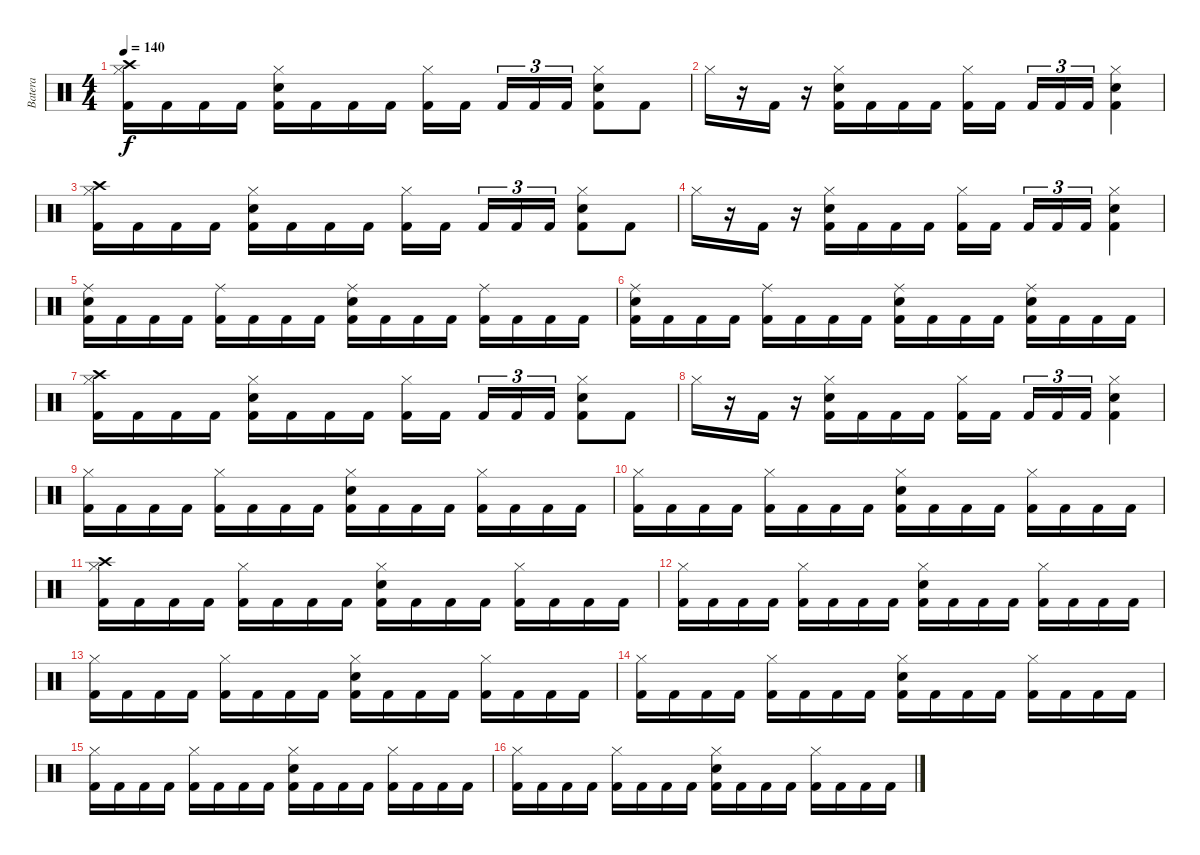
\track ("Batera" "Batera") {instrument percussion}
\staff {score}
\articulation defaults
\ts (4 4)
\tempo 140
\clef neutral
\ks c
("Hi-Hat (closed)" "Crash high (hit)" "Kick (hit) 2").16{dy f} "Kick (hit) 2".16 "Kick (hit) 2".16 "Kick (hit) 2".16 ("Hi-Hat (closed)" "Electric Snare (hit)" "Kick (hit) 2").16 "Kick (hit) 2".16 "Kick (hit) 2".16 "Kick (hit) 2".16 ("Hi-Hat (closed)" "Kick (hit) 2").16 "Kick (hit) 2".16 "Kick (hit) 2".16{tu (3 2)} "Kick (hit) 2".16{tu (3 2)} "Kick (hit) 2".16{tu (3 2)} ("Hi-Hat (closed)" "Electric Snare (hit)" "Kick (hit) 2").8 "Kick (hit) 2".8 |
"Hi-Hat (closed)".16 r.16 "Kick (hit) 2".16 r.16 ("Hi-Hat (closed)" "Electric Snare (hit)" "Kick (hit) 2").16 "Kick (hit) 2".16 "Kick (hit) 2".16 "Kick (hit) 2".16 ("Hi-Hat (closed)" "Kick (hit) 2").16 "Kick (hit) 2".16 "Kick (hit) 2".16{tu (3 2)} "Kick (hit) 2".16{tu (3 2)} "Kick (hit) 2".16{tu (3 2)} ("Hi-Hat (closed)" "Electric Snare (hit)" "Kick (hit) 2").4 |
("Hi-Hat (closed)" "Crash high (hit)" "Kick (hit) 2").16 "Kick (hit) 2".16 "Kick (hit) 2".16 "Kick (hit) 2".16 ("Hi-Hat (closed)" "Electric Snare (hit)" "Kick (hit) 2").16 "Kick (hit) 2".16 "Kick (hit) 2".16 "Kick (hit) 2".16 ("Hi-Hat (closed)" "Kick (hit) 2").16 "Kick (hit) 2".16 "Kick (hit) 2".16{tu (3 2)} "Kick (hit) 2".16{tu (3 2)} "Kick (hit) 2".16{tu (3 2)} ("Hi-Hat (closed)" "Electric Snare (hit)" "Kick (hit) 2").8 "Kick (hit) 2".8 |
"Hi-Hat (closed)".16 r.16 "Kick (hit) 2".16 r.16 ("Hi-Hat (closed)" "Electric Snare (hit)" "Kick (hit) 2").16 "Kick (hit) 2".16 "Kick (hit) 2".16 "Kick (hit) 2".16 ("Hi-Hat (closed)" "Kick (hit) 2").16 "Kick (hit) 2".16 "Kick (hit) 2".16{tu (3 2)} "Kick (hit) 2".16{tu (3 2)} "Kick (hit) 2".16{tu (3 2)} ("Hi-Hat (closed)" "Electric Snare (hit)" "Kick (hit) 2").4 |
("Ride (middle)" "Electric Snare (hit)" "Kick (hit) 2").16 "Kick (hit) 2".16 "Kick (hit) 2".16 "Kick (hit) 2".16 ("Ride (middle)" "Kick (hit) 2").16 "Kick (hit) 2".16 "Kick (hit) 2".16 "Kick (hit) 2".16 ("Ride (middle)" "Electric Snare (hit)" "Kick (hit) 2").16 "Kick (hit) 2".16 "Kick (hit) 2".16 "Kick (hit) 2".16 ("Ride (middle)" "Kick (hit) 2").16 "Kick (hit) 2".16 "Kick (hit) 2".16 "Kick (hit) 2".16 |
("Ride (middle)" "Electric Snare (hit)" "Kick (hit) 2").16 "Kick (hit) 2".16 "Kick (hit) 2".16 "Kick (hit) 2".16 ("Ride (middle)" "Kick (hit) 2").16 "Kick (hit) 2".16 "Kick (hit) 2".16 "Kick (hit) 2".16 ("Ride (middle)" "Electric Snare (hit)" "Kick (hit) 2").16 "Kick (hit) 2".16 "Kick (hit) 2".16 "Kick (hit) 2".16 ("Ride (middle)" "Electric Snare (hit)" "Kick (hit) 2").16 "Kick (hit) 2".16 "Kick (hit) 2".16 "Kick (hit) 2".16 |
("Hi-Hat (closed)" "Crash high (hit)" "Kick (hit) 2").16 "Kick (hit) 2".16 "Kick (hit) 2".16 "Kick (hit) 2".16 ("Hi-Hat (closed)" "Electric Snare (hit)" "Kick (hit) 2").16 "Kick (hit) 2".16 "Kick (hit) 2".16 "Kick (hit) 2".16 ("Hi-Hat (closed)" "Kick (hit) 2").16 "Kick (hit) 2".16 "Kick (hit) 2".16{tu (3 2)} "Kick (hit) 2".16{tu (3 2)} "Kick (hit) 2".16{tu (3 2)} ("Hi-Hat (closed)" "Electric Snare (hit)" "Kick (hit) 2").8 "Kick (hit) 2".8 |
"Hi-Hat (closed)".16 r.16 "Kick (hit) 2".16 r.16 ("Hi-Hat (closed)" "Electric Snare (hit)" "Kick (hit) 2").16 "Kick (hit) 2".16 "Kick (hit) 2".16 "Kick (hit) 2".16 ("Hi-Hat (closed)" "Kick (hit) 2").16 "Kick (hit) 2".16 "Kick (hit) 2".16{tu (3 2)} "Kick (hit) 2".16{tu (3 2)} "Kick (hit) 2".16{tu (3 2)} ("Hi-Hat (closed)" "Electric Snare (hit)" "Kick (hit) 2").4 |
("Hi-Hat (closed)" "Kick (hit) 2").16 "Kick (hit) 2".16 "Kick (hit) 2".16 "Kick (hit) 2".16 ("Hi-Hat (closed)" "Kick (hit) 2").16 "Kick (hit) 2".16 "Kick (hit) 2".16 "Kick (hit) 2".16 ("Hi-Hat (closed)" "Electric Snare (hit)" "Kick (hit) 2").16 "Kick (hit) 2".16 "Kick (hit) 2".16 "Kick (hit) 2".16 ("Hi-Hat (closed)" "Kick (hit) 2").16 "Kick (hit) 2".16 "Kick (hit) 2".16 "Kick (hit) 2".16 |
("Hi-Hat (closed)" "Kick (hit) 2").16 "Kick (hit) 2".16 "Kick (hit) 2".16 "Kick (hit) 2".16 ("Hi-Hat (closed)" "Kick (hit) 2").16 "Kick (hit) 2".16 "Kick (hit) 2".16 "Kick (hit) 2".16 ("Hi-Hat (closed)" "Electric Snare (hit)" "Kick (hit) 2").16 "Kick (hit) 2".16 "Kick (hit) 2".16 "Kick (hit) 2".16 ("Hi-Hat (closed)" "Kick (hit) 2").16 "Kick (hit) 2".16 "Kick (hit) 2".16 "Kick (hit) 2".16 |
("Crash high (hit)" "Hi-Hat (closed)" "Kick (hit) 2").16 "Kick (hit) 2".16 "Kick (hit) 2".16 "Kick (hit) 2".16 ("Hi-Hat (closed)" "Kick (hit) 2").16 "Kick (hit) 2".16 "Kick (hit) 2".16 "Kick (hit) 2".16 ("Hi-Hat (closed)" "Electric Snare (hit)" "Kick (hit) 2").16 "Kick (hit) 2".16 "Kick (hit) 2".16 "Kick (hit) 2".16 ("Hi-Hat (closed)" "Kick (hit) 2").16 "Kick (hit) 2".16 "Kick (hit) 2".16 "Kick (hit) 2".16 |
("Hi-Hat (closed)" "Kick (hit) 2").16 "Kick (hit) 2".16 "Kick (hit) 2".16 "Kick (hit) 2".16 ("Hi-Hat (closed)" "Kick (hit) 2").16 "Kick (hit) 2".16 "Kick (hit) 2".16 "Kick (hit) 2".16 ("Hi-Hat (closed)" "Electric Snare (hit)" "Kick (hit) 2").16 "Kick (hit) 2".16 "Kick (hit) 2".16 "Kick (hit) 2".16 ("Hi-Hat (closed)" "Kick (hit) 2").16 "Kick (hit) 2".16 "Kick (hit) 2".16 "Kick (hit) 2".16 |
("Hi-Hat (closed)" "Kick (hit) 2").16 "Kick (hit) 2".16 "Kick (hit) 2".16 "Kick (hit) 2".16 ("Hi-Hat (closed)" "Kick (hit) 2").16 "Kick (hit) 2".16 "Kick (hit) 2".16 "Kick (hit) 2".16 ("Hi-Hat (closed)" "Electric Snare (hit)" "Kick (hit) 2").16 "Kick (hit) 2".16 "Kick (hit) 2".16 "Kick (hit) 2".16 ("Hi-Hat (closed)" "Kick (hit) 2").16 "Kick (hit) 2".16 "Kick (hit) 2".16 "Kick (hit) 2".16 |
("Hi-Hat (closed)" "Kick (hit) 2").16 "Kick (hit) 2".16 "Kick (hit) 2".16 "Kick (hit) 2".16 ("Hi-Hat (closed)" "Kick (hit) 2").16 "Kick (hit) 2".16 "Kick (hit) 2".16 "Kick (hit) 2".16 ("Hi-Hat (closed)" "Electric Snare (hit)" "Kick (hit) 2").16 "Kick (hit) 2".16 "Kick (hit) 2".16 "Kick (hit) 2".16 ("Hi-Hat (closed)" "Kick (hit) 2").16 "Kick (hit) 2".16 "Kick (hit) 2".16 "Kick (hit) 2".16 |
("Hi-Hat (closed)" "Kick (hit) 2").16 "Kick (hit) 2".16 "Kick (hit) 2".16 "Kick (hit) 2".16 ("Hi-Hat (closed)" "Kick (hit) 2").16 "Kick (hit) 2".16 "Kick (hit) 2".16 "Kick (hit) 2".16 ("Hi-Hat (closed)" "Electric Snare (hit)" "Kick (hit) 2").16 "Kick (hit) 2".16 "Kick (hit) 2".16 "Kick (hit) 2".16 ("Hi-Hat (closed)" "Kick (hit) 2").16 "Kick (hit) 2".16 "Kick (hit) 2".16 "Kick (hit) 2".16 |
("Hi-Hat (closed)" "Kick (hit) 2").16 "Kick (hit) 2".16 "Kick (hit) 2".16 "Kick (hit) 2".16 ("Hi-Hat (closed)" "Kick (hit) 2").16 "Kick (hit) 2".16 "Kick (hit) 2".16 "Kick (hit) 2".16 ("Hi-Hat (closed)" "Electric Snare (hit)" "Kick (hit) 2").16 "Kick (hit) 2".16 "Kick (hit) 2".16 "Kick (hit) 2".16 ("Hi-Hat (closed)" "Kick (hit) 2").16 "Kick (hit) 2".16 "Kick (hit) 2".16 "Kick (hit) 2".16
